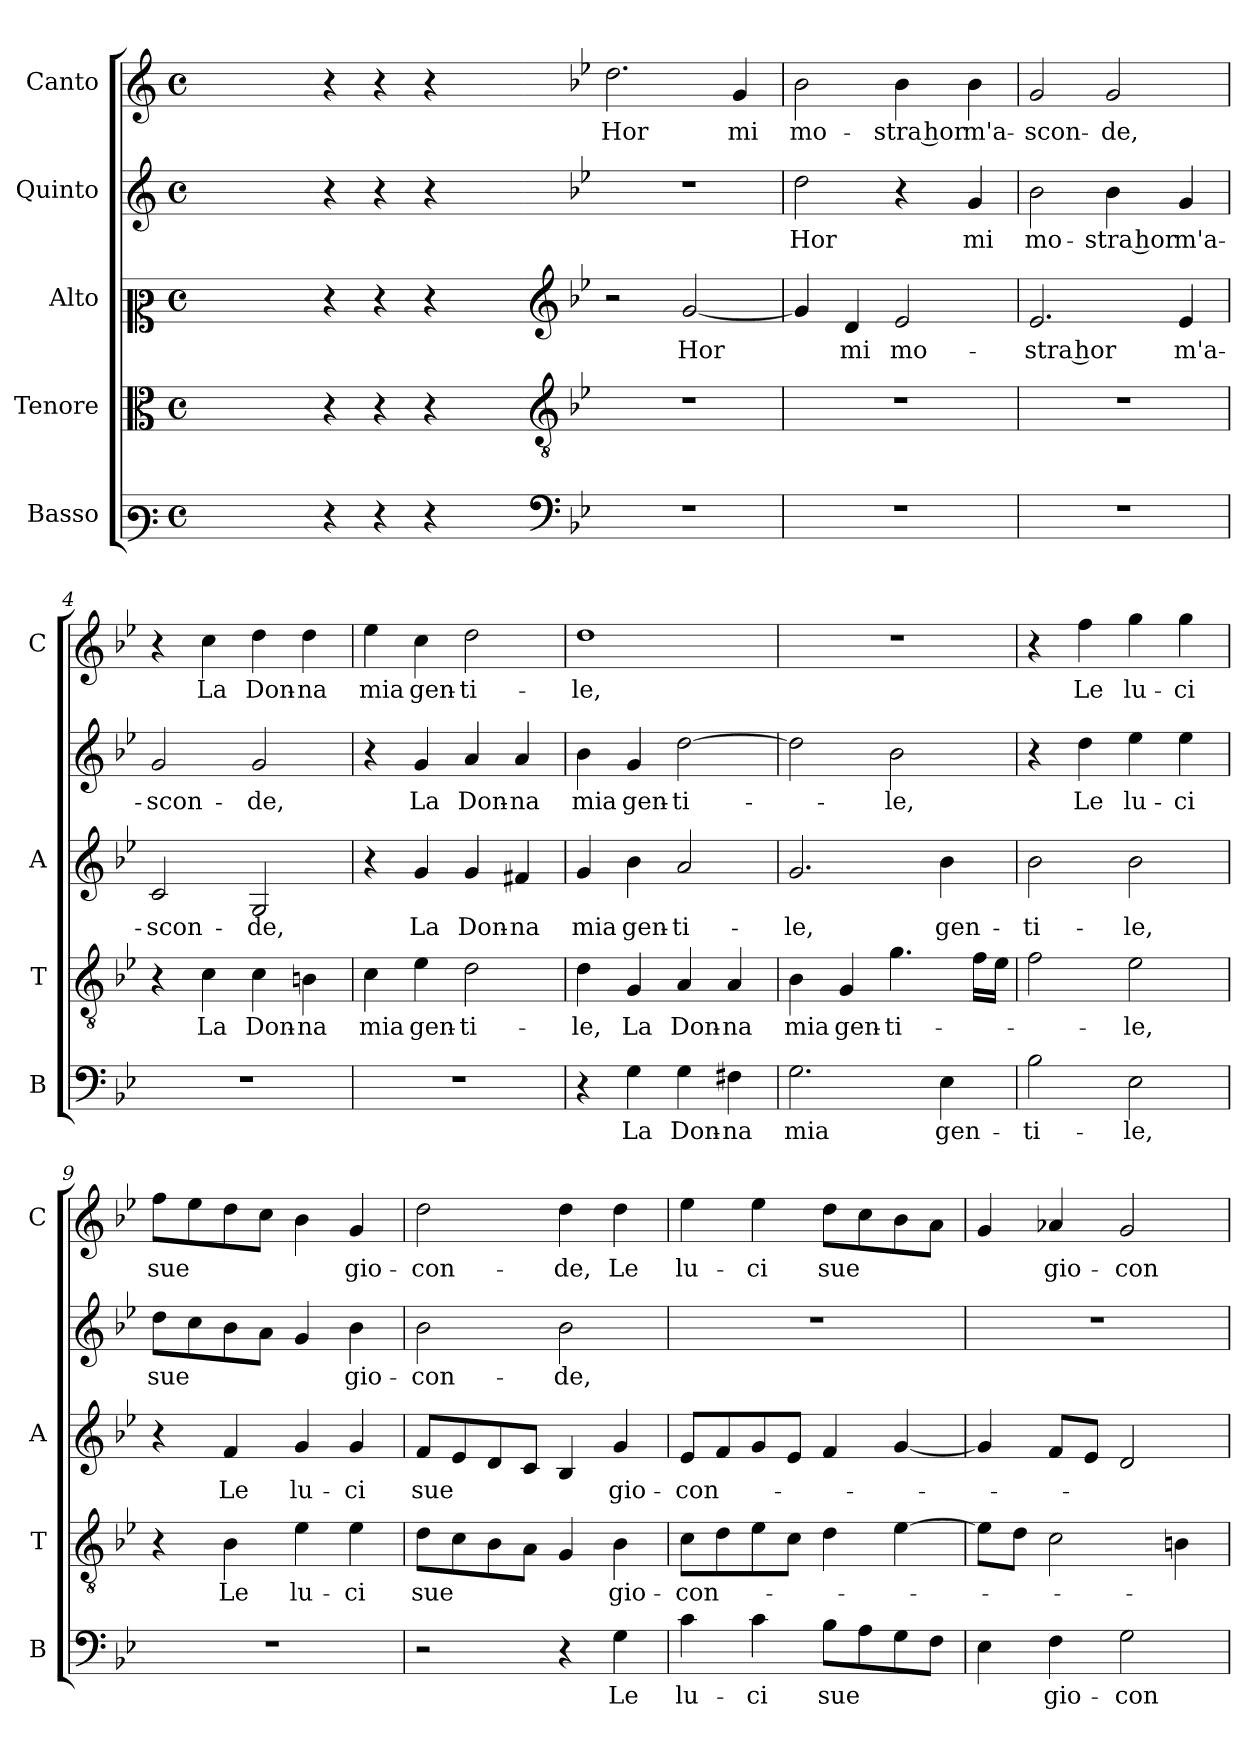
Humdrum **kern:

**kern	**text	**kern	**text	**kern	**text	**kern	**text	**kern	**text
*part5	*part5	*part4	*part4	*part3	*part3	*part2	*part2	*part1	*part1
*staff5	*staff5	*staff4	*staff4	*staff3	*staff3	*staff2	*staff2	*staff1	*staff1
*I"Basso	*	*I"Tenore	*	*I"Alto	*	*I"Quinto	*	*I"Canto	*
*I'B	*	*I'T	*	*I'A	*	*	*	*I'C	*
*clefF3	*	*clefC3	*	*clefC2	*	*clefG2	*	*clefG2	*
*k[]	*	*k[]	*	*k[]	*	*k[]	*	*k[]	*
*C:	*	*C:	*	*C:	*	*C:	*	*C:	*
*M4/4	*	*M4/4	*	*M4/4	*	*M4/4	*	*M4/4	*
*met(c)	*	*met(c)	*	*met(c)	*	*met(c)	*	*met(c)	*
=	=	=	=	=	=	=	=	=	=
1ryy	.	1ryy	.	1ryy	.	1ryy	.	1ryy	.
=1X-	=1X-	=1X-	=1X-	=1X-	=1X-	=1X-	=1X-	=1X-	=1X-
4r	.	4r	.	4r	.	4r	.	4r	.
4r	.	4r	.	4r	.	4r	.	4r	.
4r	.	4r	.	4r	.	4r	.	4r	.
4ryy	.	4ryy	.	4ryy	.	4ryy	.	4ryy	.
=1-	=1-	=1-	=1-	=1-	=1-	=1-	=1-	=1-	=1-
*clefF4	*	*clefGv2	*	*clefG2	*	*	*	*	*
*k[b-e-]	*	*k[b-e-]	*	*k[b-e-]	*	*k[b-e-]	*	*k[b-e-]	*
*B-:	*	*B-:	*	*B-:	*	*B-:	*	*B-:	*
!	!	!	!	!	!	!	!	!	!LO:LY:b
1r	.	1r	.	2r	.	1r	.	2.dd\	Hor
!	!	!	!	!	!LO:LY:b	!	!	!	!
.	.	.	.	[2g/	Hor	.	.	.	.
!	!	!	!	!	!	!	!	!	!LO:LY:b
.	.	.	.	.	.	.	.	4g/	mi
=2	=2	=2	=2	=2	=2	=2	=2	=2	=2
!	!	!	!	!	!	!	!LO:LY:b	!	!LO:LY:b
1r	.	1r	.	4g/]	.	2dd\	Hor	2b-\	mo-
!	!	!	!	!	!LO:LY:b	!	!	!	!
.	.	.	.	4d/	mi	.	.	.	.
!	!	!	!	!	!LO:LY:b	!	!	!	!LO:LY:b
.	.	.	.	2e-/	mo-	4r	.	4b-\	-stra hor
!	!	!	!	!	!	!	!LO:LY:b	!	!LO:LY:b
.	.	.	.	.	.	4g/	mi	4b-\	m'a-
=3	=3	=3	=3	=3	=3	=3	=3	=3	=3
!	!	!	!	!	!LO:LY:b	!	!LO:LY:b	!	!LO:LY:b
1r	.	1r	.	2.e-/	-stra hor	2b-\	mo-	2g/	-scon-
!	!	!	!	!	!	!	!LO:LY:b	!	!LO:LY:b
.	.	.	.	.	.	4b-\	-stra hor	2g/	-de,
!	!	!	!	!	!LO:LY:b	!	!LO:LY:b	!	!
.	.	.	.	4e-/	m'a-	4g/	m'a-	.	.
=4	=4	=4	=4	=4	=4	=4	=4	=4	=4
!	!	!	!	!	!LO:LY:b	!	!LO:LY:b	!	!
1r	.	4r	.	2c/	-scon-	2g/	-scon-	4r	.
!	!	!	!LO:LY:b	!	!	!	!	!	!LO:LY:b
.	.	4c\	La	.	.	.	.	4cc\	La
!	!	!	!LO:LY:b	!	!LO:LY:b	!	!LO:LY:b	!	!LO:LY:b
.	.	4c\	Don-	2G/	-de,	2g/	-de,	4dd\	Don-
!	!	!	!LO:LY:b	!	!	!	!	!	!LO:LY:b
.	.	4Bn\	-na	.	.	.	.	4dd\	-na
=5	=5	=5	=5	=5	=5	=5	=5	=5	=5
!	!	!	!LO:LY:b	!	!	!	!	!	!LO:LY:b
1r	.	4c\	mia	4r	.	4r	.	4ee-\	mia
!	!	!	!LO:LY:b	!	!LO:LY:b	!	!LO:LY:b	!	!LO:LY:b
.	.	4e-\	gen-	4g/	La	4g/	La	4cc\	gen-
!	!	!	!LO:LY:b	!	!LO:LY:b	!	!LO:LY:b	!	!LO:LY:b
.	.	2d\	-ti-	4g/	Don-	4a/	Don-	2dd\	-ti-
!	!	!	!	!	!LO:LY:b	!	!LO:LY:b	!	!
.	.	.	.	4f#X/	-na	4a/	-na	.	.
=6	=6	=6	=6	=6	=6	=6	=6	=6	=6
!	!	!	!LO:LY:b	!	!LO:LY:b	!	!LO:LY:b	!	!LO:LY:b
4r	.	4d\	-le,	4g/	mia	4b-\	mia	1dd	-le,
!	!LO:LY:b	!	!LO:LY:b	!	!LO:LY:b	!	!LO:LY:b	!	!
4G\	La	4G/	La	4b-\	gen-	4g/	gen-	.	.
!	!LO:LY:b	!	!LO:LY:b	!	!LO:LY:b	!	!LO:LY:b	!	!
4G\	Don-	4A/	Don-	2a/	-ti-	[2dd\	-ti-	.	.
!	!LO:LY:b	!	!LO:LY:b	!	!	!	!	!	!
4F#X\	-na	4A/	-na	.	.	.	.	.	.
!!LO:LB:g=z
=7	=7	=7	=7	=7	=7	=7	=7	=7	=7
!	!LO:LY:b	!	!LO:LY:b	!	!LO:LY:b	!	!	!	!
2.G\	mia	4B-\	mia	2.g/	-le,	2dd\]	.	1r	.
!	!	!	!LO:LY:b	!	!	!	!	!	!
.	.	4G/	gen-	.	.	.	.	.	.
!	!	!	!LO:LY:b	!	!	!	!LO:LY:b	!	!
.	.	4.g\	-ti-	.	.	2b-\	-le,	.	.
!	!LO:LY:b	!	!	!	!LO:LY:b	!	!	!	!
4E-\	gen-	.	.	4b-\	gen-	.	.	.	.
.	.	16f\LL	.	.	.	.	.	.	.
.	.	16e-\JJ	.	.	.	.	.	.	.
=8	=8	=8	=8	=8	=8	=8	=8	=8	=8
!	!LO:LY:b	!	!	!	!LO:LY:b	!	!	!	!
2B-\	-ti-	2f\	.	2b-\	-ti-	4r	.	4r	.
!	!	!	!	!	!	!	!LO:LY:b	!	!LO:LY:b
.	.	.	.	.	.	4dd\	Le	4ff\	Le
!	!LO:LY:b	!	!LO:LY:b	!	!LO:LY:b	!	!LO:LY:b	!	!LO:LY:b
2E-\	-le,	2e-\	-le,	2b-\	-le,	4ee-\	lu-	4gg\	lu-
!	!	!	!	!	!	!	!LO:LY:b	!	!LO:LY:b
.	.	.	.	.	.	4ee-\	-ci	4gg\	-ci
=9	=9	=9	=9	=9	=9	=9	=9	=9	=9
!	!	!	!	!	!	!	!LO:LY:b	!	!LO:LY:b
1r	.	4r	.	4r	.	8dd\L	sue	8ff\L	sue
.	.	.	.	.	.	8cc\	.	8ee-\	.
!	!	!	!LO:LY:b	!	!LO:LY:b	!	!	!	!
.	.	4B-\	Le	4f/	Le	8b-\	.	8dd\	.
.	.	.	.	.	.	8a\J	.	8cc\J	.
!	!	!	!LO:LY:b	!	!LO:LY:b	!	!	!	!
.	.	4e-\	lu-	4g/	lu-	4g/	.	4b-\	.
!	!	!	!LO:LY:b	!	!LO:LY:b	!	!LO:LY:b	!	!LO:LY:b
.	.	4e-\	-ci	4g/	-ci	4b-\	gio-	4g/	gio-
=10	=10	=10	=10	=10	=10	=10	=10	=10	=10
!	!	!	!LO:LY:b	!	!LO:LY:b	!	!LO:LY:b	!	!LO:LY:b
2r	.	8d\L	sue	8f/L	sue	2b-\	-con-	2dd\	-con-
.	.	8c\	.	8e-/	.	.	.	.	.
.	.	8B-\	.	8d/	.	.	.	.	.
.	.	8A\J	.	8c/J	.	.	.	.	.
!	!	!	!	!	!	!	!LO:LY:b	!	!LO:LY:b
4r	.	4G/	.	4B-/	.	2b-\	-de,	4dd\	-de,
!	!LO:LY:b	!	!LO:LY:b	!	!LO:LY:b	!	!	!	!LO:LY:b
4G\	Le	4B-\	gio-	4g/	gio-	.	.	4dd\	Le
=11	=11	=11	=11	=11	=11	=11	=11	=11	=11
!	!LO:LY:b	!	!LO:LY:b	!	!LO:LY:b	!	!	!	!LO:LY:b
4c\	lu-	8c\L	-con-	8e-/L	-con-	1r	.	4ee-\	lu-
.	.	8d\	.	8f/	.	.	.	.	.
!	!LO:LY:b	!	!	!	!	!	!	!	!LO:LY:b
4c\	-ci	8e-\	.	8g/	.	.	.	4ee-\	-ci
.	.	8c\J	.	8e-/J	.	.	.	.	.
!	!LO:LY:b	!	!	!	!	!	!	!	!LO:LY:b
8B-\L	sue	4d\	.	4f/	.	.	.	8dd\L	sue
8A\	.	.	.	.	.	.	.	8cc\	.
8G\	.	[4e-\	.	[4g/	.	.	.	8b-\	.
8F\J	.	.	.	.	.	.	.	8a\J	.
=12	=12	=12	=12	=12	=12	=12	=12	=12	=12
4E-\	.	8e-\L]	.	4g/]	.	1r	.	4g/	.
.	.	8d\J	.	.	.	.	.	.	.
!	!LO:LY:b	!	!	!	!	!	!	!	!LO:LY:b
4F\	gio-	2c\	.	8f/L	.	.	.	4a-X/	gio-
.	.	.	.	8e-/J	.	.	.	.	.
!	!LO:LY:b	!	!	!	!	!	!	!	!LO:LY:b
2G\	-con-	.	.	2d/	.	.	.	2g/	-con-
.	.	4Bn\	.	.	.	.	.	.	.
=	=	=	=	=	=	=	=	=	=
*-	*-	*-	*-	*-	*-	*-	*-	*-	*-
